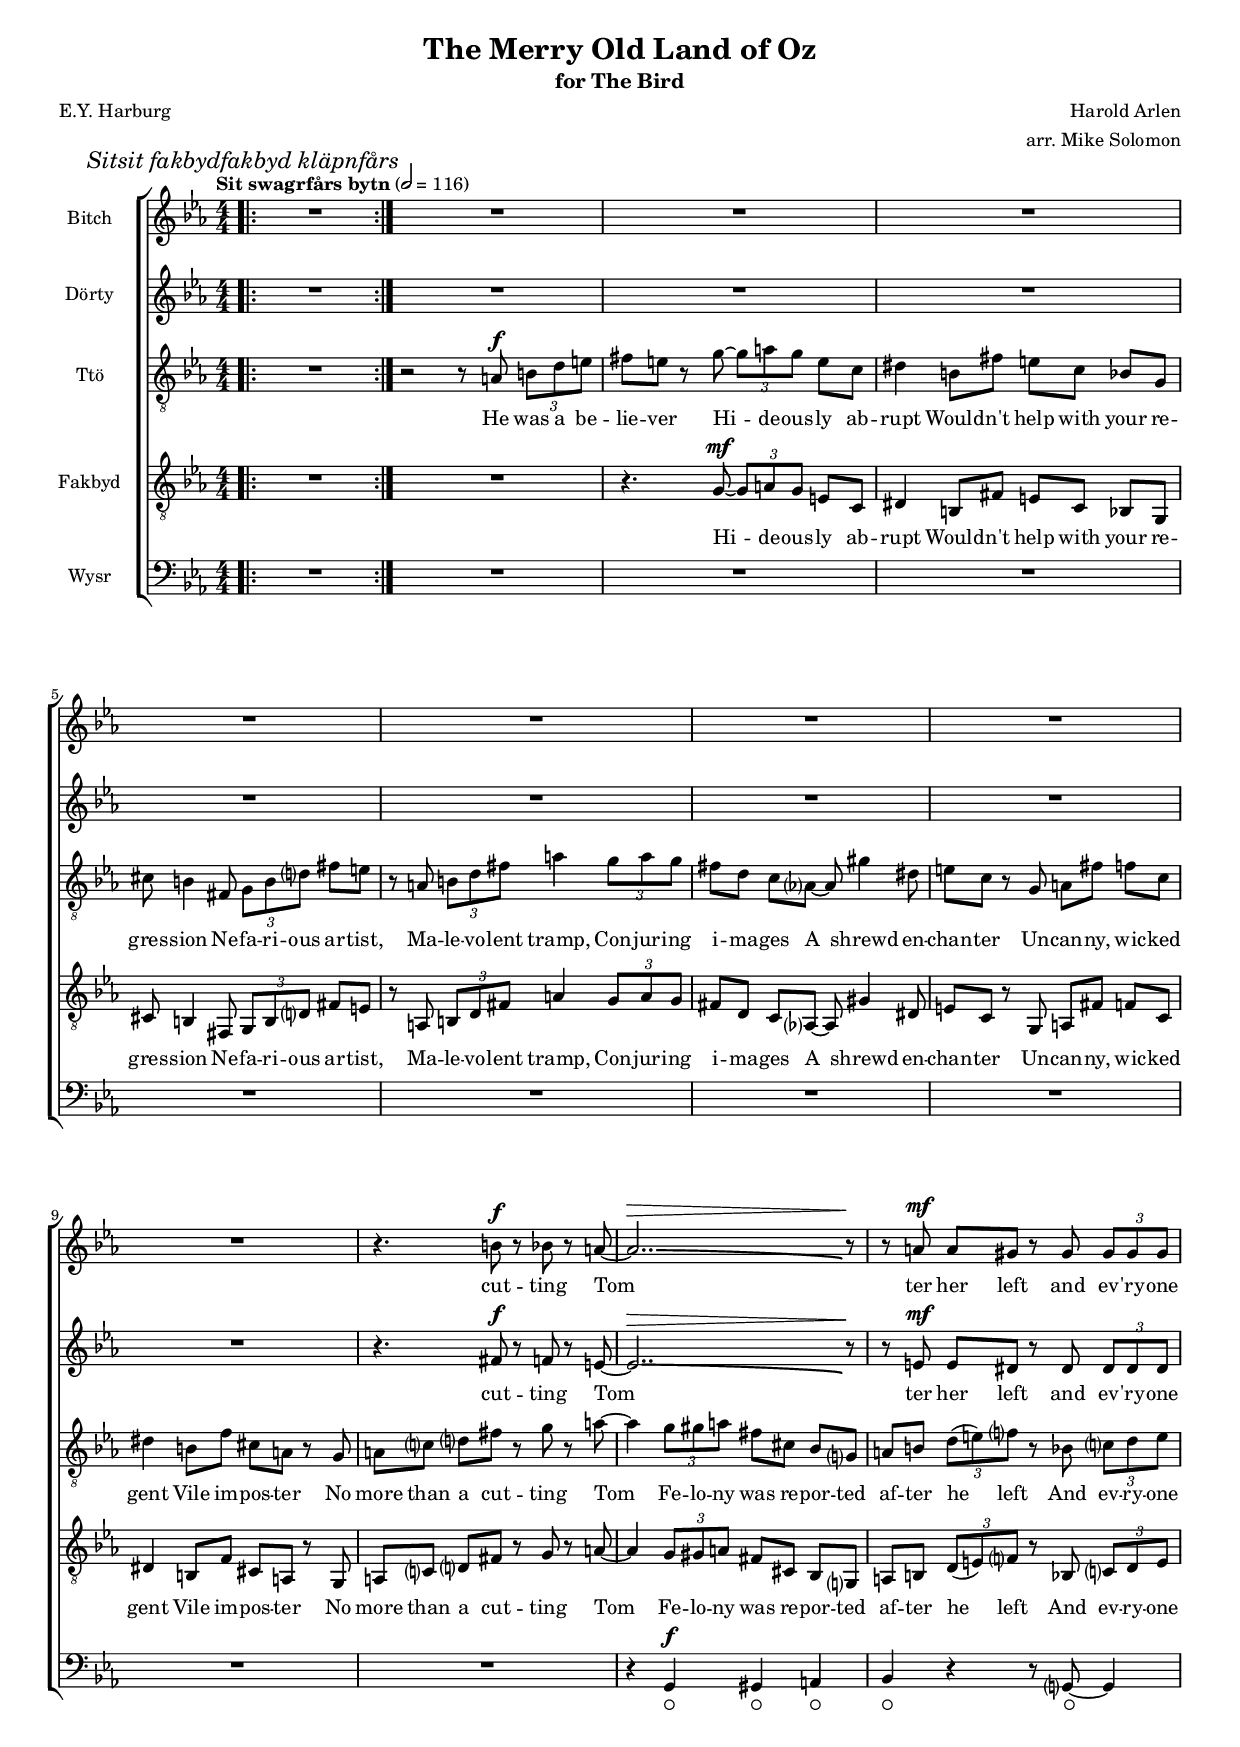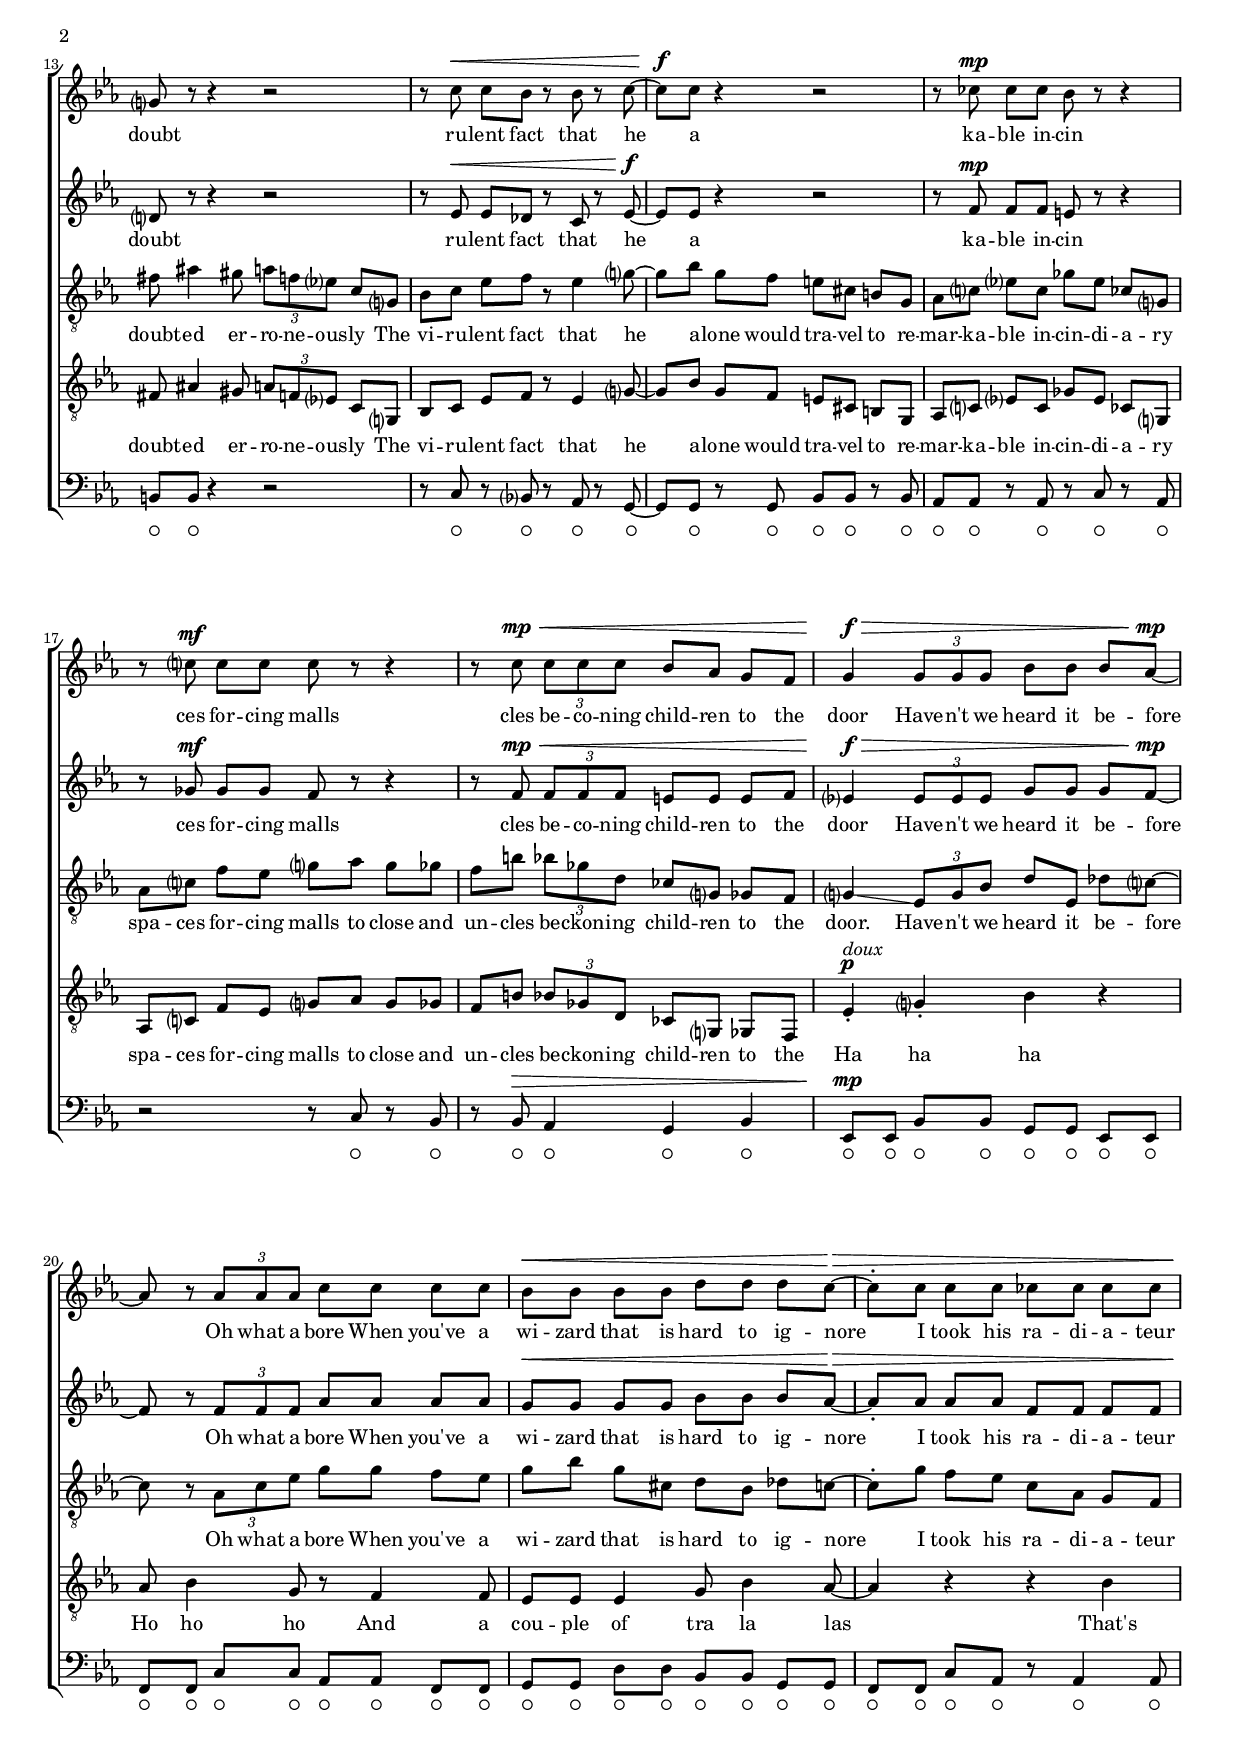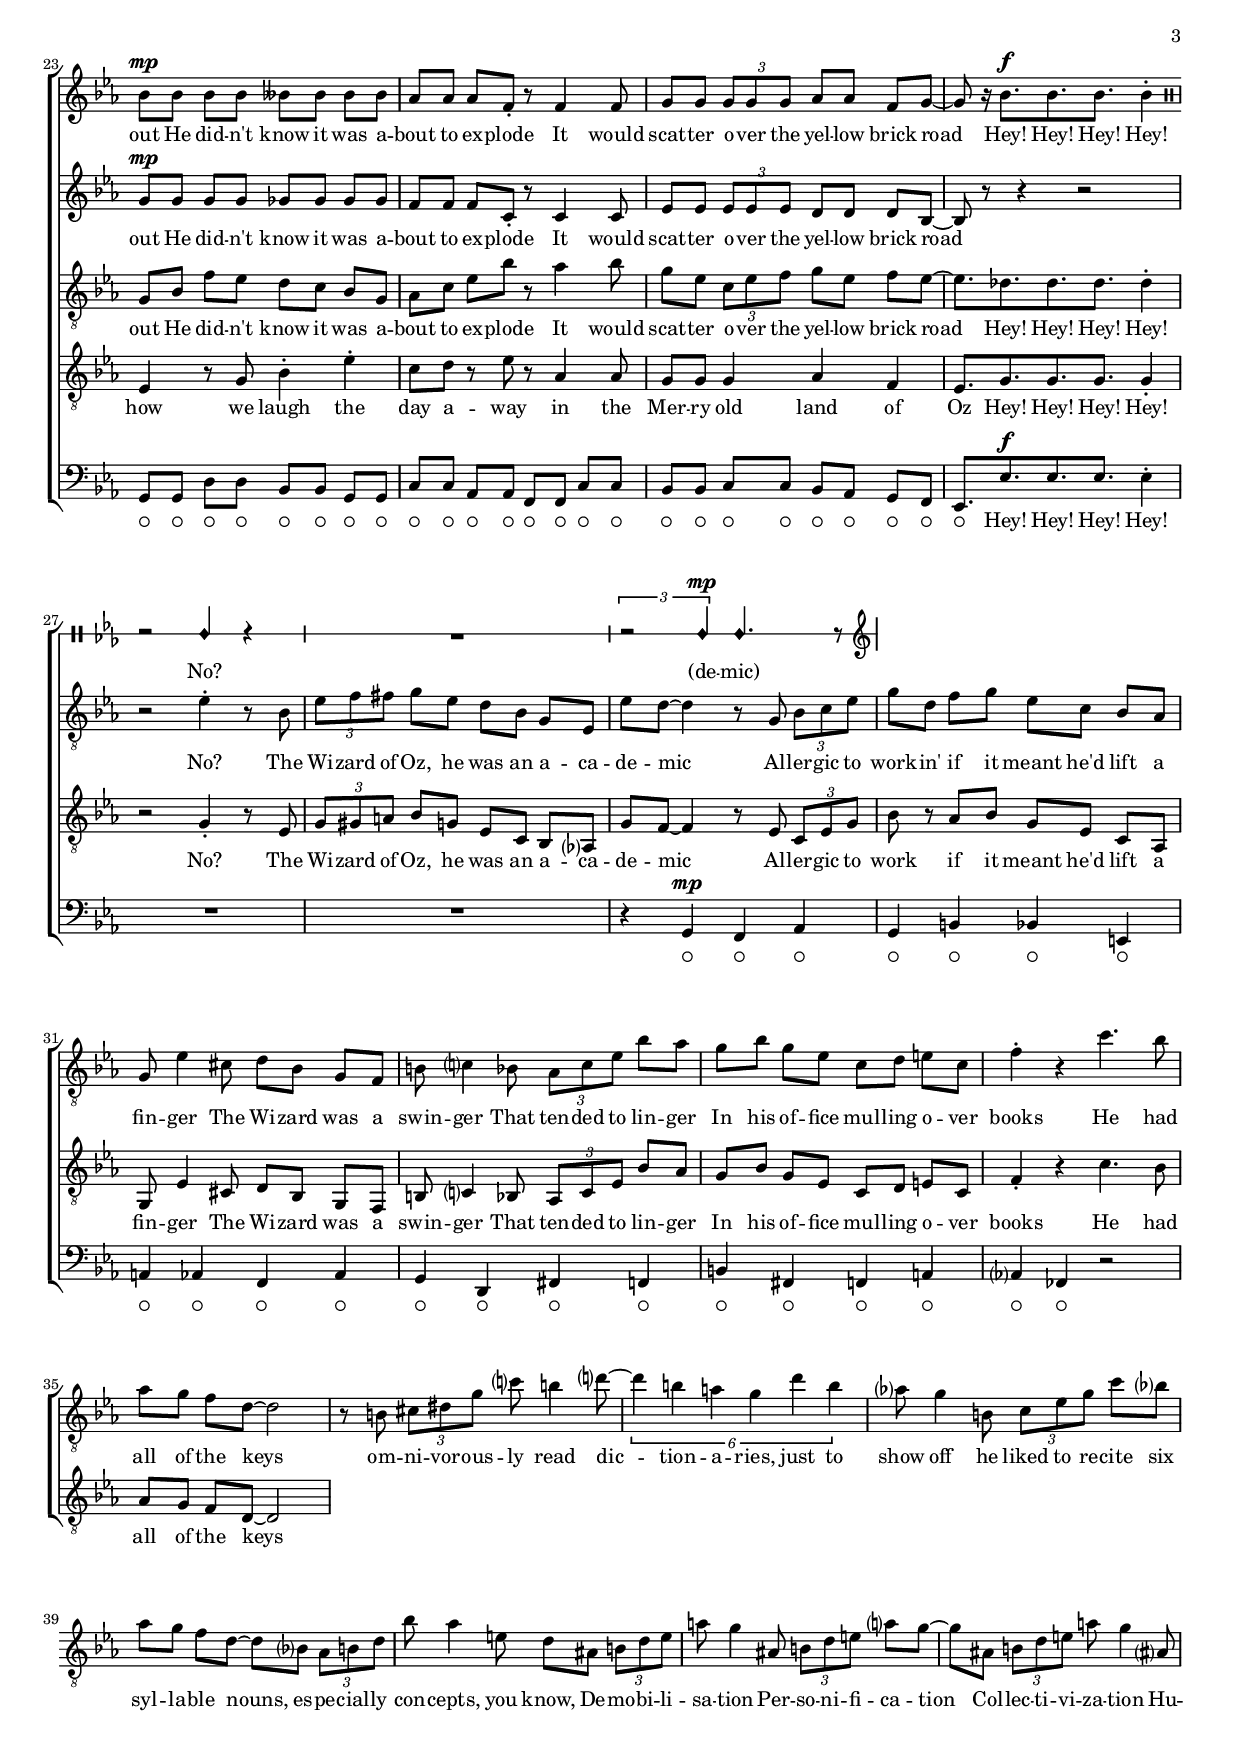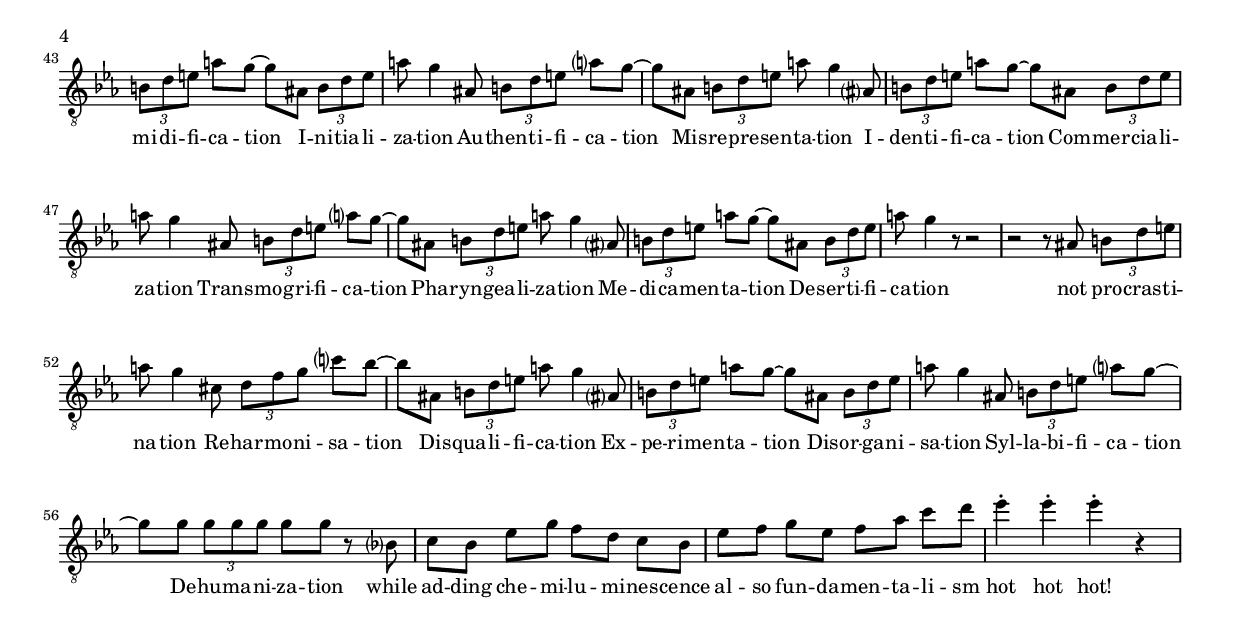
\version "2.17.0"
\include "defs-devel.ly"

maybeStemUp =  { %{\stemUp%} }
maybeStemDown =  { %{\stemDown%} }
maybeStemNeutral = { %{\stemNeutral%} }
#(ly:set-option 'point-and-click #f)
sim = \markup \italic "sim."
MyRed = \Red
MyBlack = \Black
myred = \once \override NoteHead.color = #red
myblack = \revert NoteHead.color
%MyRed = \revert NoteHead.color
%MyBlack = \revert NoteHead.color
%myred = \revert NoteHead.color
%myblack = \revert NoteHead.color

doux = \markup \italic "doux"

\header {
  title = "The Merry Old Land of Oz" %(1)"
  subtitle = \markup { for The Bird }
  composer = "Harold Arlen"
  poet = "E.Y. Harburg"
  arranger = "arr. Mike Solomon"
}

nothing = {}

marks = {
  \time 4/4
  \tempo "Sit swagrfårs bytn" 2=116
  \mark \markup \italic "Sitsit fakbydfakbyd kläpnfårs"
  \bar ".|:"
  s1 \bar ":|."
}

prefatoryMatter = {
  \key ees \major
  #(set-accidental-style 'modern-cautionary)
}

soprano = {
  \relative c'' { 
    \prefatoryMatter
    R1*9 |
    \lod r4. \sh b^\f \lo r \sh bes \lo r \sh a ~ |
    \lodd a2..^\>-\bendAfter #-2 \sh r8\! |
    \lo r8 \sh a^\mf \lo a \sh gis \lo r \sh gis \times 2/3 { gis gis gis } |
    \lo g8 \sh r r4 r2 |
    \lo r8 \sh c^\< \lo c \sh bes \lo r \sh bes \lo r \sh c ~ |
    \lo c^\f \sh c r4 r2 |
    \lo r8 \sh ces^\mp \lo ces \sh ces \lo bes \sh r r4 |
    \lo r8 \sh c^\mf \lo c \sh c \lo c \sh r r4 |
    \lo r8 \sh c^\mp^\< \times 2/3 { c c c } \lo bes \sh aes \lo g \sh f |
    g4^\f^\> \times 2/3 { g8 g g } \lo bes \sh bes \lo bes \sh aes^\mp ~ |
    \lo aes \sh r \times 2/3 { aes aes aes } \lo c \sh c \lo c \sh c |
    \lo bes^\< \sh bes \lo bes \sh bes \lo d \sh d \lo d \sh c^\!^\> ~ |
    \lo c-. \sh c \lo c \sh c \lo ces \sh ces \lo ces \sh ces |
    \lo bes^\mp \sh bes \lo bes \sh bes \lo beses \sh beses \lo beses \sh beses |
    \lo aes \sh aes \lo aes \sh f-. \lo r f4 \sh f8 |
    \lo g \sh g \times 2/3 { g g g } \lo aes \sh aes \lo f \sh g ~ |
    g8 r16 bes8.^\f bes bes bes4-. |
    \cricket
    r2 %{\quiet%} c,4 r4 |
    R1 |
    %\times 2/3 { r2 g'4^\mp } f4. r8 |
    \times 2/3 { r2 c4^\mp } c4. r8 |
    \saNormal
  }
}

sopranoWords = \lyricmode {
  cut -- ting Tom
  ter her left and ev -- 'ry -- one doubt
  ru -- lent fact that he a
  ka -- ble in -- cin
  ces for -- cing malls
  cles be -- co -- ning child -- ren to the door
  Have -- n't we heard it be -- fore
  Oh what a bore
  When you've a wi -- zard that is hard to ig -- nore
  I took his ra -- di -- a -- teur out
  He did -- n't know it was a -- bout to ex -- plode
  It would scat -- ter o -- ver the yel -- low brick road
  \repeat unfold 4 Hey! No?
  (de -- mic)
}

mezzo = {
  \relative c' {
    \prefatoryMatter
    R1*9 |
    \lod r4. \sh fis^\f \lo r \sh f \lo r \sh e ~ |
    \lodd e2..^\>-\bendAfter #-2 \sh r8\! |
    \lo r8 \sh e^\mf \lo e \sh dis \lo r \sh dis \times 2/3 { dis dis dis } |
    \lo d8 \sh r r4 r2 |
    \lo r8 \sh ees^\< \lo ees \sh des \lo r \sh c \lo r \sh ees^\f ~ |
    \lo ees \sh ees r4 r2 |
    \lo r8 \sh f^\mp \lo f \sh f \lo e \sh r r4 |
    \lo r8 \sh ges^\mf \lo ges \sh ges \lo f \sh r r4 |
    \lo r8 \sh f^\mp^\< \times 2/3 { f f f } \lo e \sh e \lo e \sh f |
    ees4^\f^\> \times 2/3 { ees8 ees ees } \lo g \sh g \lo g \sh f^\mp ~ |
    \lo f \sh r \times 2/3 { f f f } \lo aes \sh aes \lo aes \sh aes |
    \lo g^\< \sh g \lo g \sh g \lo bes \sh bes \lo bes \sh aes^\!^\> ~ |
    \lo aes-. \sh aes \lo aes \sh aes \lo f \sh f \lo f \sh f |
    \lo g^\mp \sh g \lo g \sh g \lo ges \sh ges \lo ges \sh ges |
    \lo f \sh f \lo f \sh c-. \lo r c4 \sh c8 |
    \lo ees \sh ees \times 2/3 { ees ees ees } \lo d \sh d \lo d \sh bes ~ |
    bes8 r8 r4 r2 |
  }
}

mezzoWords = \lyricmode {
  cut -- ting Tom
  ter her left and ev -- 'ry -- one doubt
  ru -- lent fact that he a
  ka -- ble in -- cin
  ces for -- cing malls
  cles be -- co -- ning child -- ren to the door
  Have -- n't we heard it be -- fore
  Oh what a bore
  When you've a wi -- zard that is hard to ig -- nore
  I took his ra -- di -- a -- teur out
  He did -- n't know it was a -- bout to ex -- plode
  It would scat -- ter o -- ver the yel -- low brick road
  \repeat unfold 4 Hey! No?
}

goodTimesTogether = \relative c'' {
  \sh g ~ \times 2/3 { g8 a g } \lo e \sh c |
  dis4 \lo b8 \sh fis'8 \lo e \sh c \lo bes \sh g |
  \lo cis b4 \sh fis8 \times 2/3 { g b d } \lo fis \sh e |
  \lo r \sh a, \times 2/3 { b d fis } a4 \times 2/3 { g8 a g } |
  \lo fis \sh d \lo c \sh aes8 ~ \lo aes gis'4 \sh dis8 |
  \lo e \sh c \lo r \sh g \lo a \sh fis' \lo f \sh c |
  dis4 \lo b8 \sh f'8 \lo cis \sh a \lo r \sh g |
  \lo a \sh c \lo d \sh fis \lo r \sh g \lo r \sh a8 ~ |
  a4 \times 2/3 { g8 gis a } \lo fis \sh cis \lo bes \sh g |
  \lo a \sh b \times 2/3 { d ( e ) f } \lo r \sh bes, \times 2/3 { c d e } |
  \lo fis ais4 \sh gis8 \times 2/3 { a f ees } \lo c \sh g |
  \lo bes \sh c \lo ees \sh f \lo r ees4 \sh g ~ |
  \lo g \sh bes \lo g \sh f \lo e \sh cis \lo b \sh g |
  \lo aes \sh c \lo ees \sh c \lo ges' \sh ees \lo ces \sh g |
  \lo aes \sh c \lo f \sh ees \lo g \sh aes \lo g \sh ges |
  \lo f8 \sh b \times 2/3 { bes ges d } \lo ces \sh g \lo ges \sh f |
}

alto = {
  \relative c' {
    \clef "treble_8"
    \prefatoryMatter
    R1 |
    r2 \lo r8 \sh a^\f \times 2/3 { b d e } |
    \lo fis8 \sh e \lo r
  }
  \goodTimesTogether
  \relative c' {
    g4 \glissando \times 2/3 { ees8 g bes } \lo d \sh ees, \lo des' \sh c ~ |
    \lo c \sh r \times 2/3 { aes8 c ees } \lo g \sh g \lo f \sh ees |
    \lo g \sh bes \lo g \sh cis, \lo d \sh bes \lo des \sh c ~ |
    \lo c-. \sh g' \lo f \sh ees \lo c \sh aes \lo  g \sh f |
    \lo g \sh bes \lo f' \sh ees \lo d \sh c \lo bes \sh g |
    \lo aes \sh c \lo ees \sh bes' \lo r aes4 \sh bes8 |
    \lo g \sh ees \times 2/3 { c ees f } \lo g \sh ees \lo f \sh ees ~ |
    ees8. des des des des4-. |
    r2 ees4-. \lo r8 \sh bes |
    \times 2/3 { ees f fis } \lo g \sh ees \lo d \sh bes \lo g \sh ees |
    \lo ees' \sh d ~ d4 \lo r8 \sh g, \times 2/3 { bes c ees } |
    \lo g8 \sh d \lo f \sh g \lo ees \sh c \lo bes \sh aes |
    \lo g ees'4 \sh cis8 \lo d \sh bes \lo g \sh f |
    \lo b8 c4 \sh bes8 \times 2/3 { aes c ees } \lo bes' \sh aes |
    \lo g \sh bes \lo g \sh ees \lo c \sh d \lo e \sh c |
    f4-. r \lod c'4. \sh bes8 |
    \lo aes8 \sh g \lo f \sh d ~ d2 |
    \lo r8 \sh b \times 2/3 { cis dis g } \lo c b4 \sh d ~ |
    \times 4/6 { d4 b a g d' b } |
    \lo aes g4 \sh b,8 \times 2/3 { c ees g } \lo c \sh bes |
    \lo aes \sh g \lo f \sh d ~ \lo d \sh bes \times 2/3 { aes b d } |
    \lo bes'8 aes4 \sh e8 \lo d \sh ais8 \times 2/3 { b d e } |
    \lo a8 g4 \sh ais,8 \times 2/3 { b d e } \lo a \sh g ~ |
    \lo g \sh ais,8 \times 2/3 { b d e } \lo a g4 \sh ais,8 |
    \times 2/3 { b d e } \lo a \sh g ~ \lo g \sh ais,8 \times 2/3 { b d e } |
    \lo a8 g4 \sh ais,8 \times 2/3 { b d e } \lo a \sh g ~ |
    \lo g \sh ais,8 \times 2/3 { b d e } \lo a g4 \sh ais,8 |
    \times 2/3 { b d e } \lo a \sh g ~ \lo g \sh ais,8 \times 2/3 { b d e } |
    \lo a8 g4 \sh ais,8 \times 2/3 { b d e } \lo a \sh g ~ |
    \lo g \sh ais,8 \times 2/3 { b d e } \lo a g4 \sh ais,8 |
    \times 2/3 { b d e } \lo a \sh g ~ \lo g \sh ais,8 \times 2/3 { b d e } |
    \lo a8 g4 \sh r8 r2 |
    r2 \lo r8 \sh ais,8 \times 2/3 { b d e } |
    \lo a8 g4 \transpose c ees \relative c'' { \sh ais,8 \times 2/3 { b d e } \lo a \sh g ~ |
    \lo g } \sh ais,8 \times 2/3 { b d e } \lo a g4 \sh ais,8 |
    \times 2/3 { b d e } \lo a \sh g ~ \lo g \sh ais,8 \times 2/3 { b d e } |
    \lo a8 g4 \sh ais,8 \times 2/3 { b d e } \lo a \sh g ~ |
    \lo g \sh g \times 2/3 { g g g } \lo g \sh g \lo r \sh bes, |
    \lo c \sh bes \lo ees \sh g \lo f \sh d \lo c \sh bes |
    \lo ees \sh f \lo g \sh ees \lo f \sh aes \lo c \sh d |
    ees4-. ees-. ees-. r4 |
  }
}

togetherWords = \lyricmode {
  Hi -- de -- ous -- ly ab -- rupt
  Would -- n't help with your re -- gres -- sion
  Ne -- fa -- ri -- ous ar -- tist,
  Ma -- le -- vo -- lent tramp,
  Con -- jur -- ing i -- ma -- ges
  A shrewd en -- chan -- ter
  Un -- can -- ny, wic -- ked gent
  Vile im -- pos -- ter
  No more than a cut -- ting Tom
  Fe -- lo -- ny was re -- por -- ted
  af -- ter he left
  And ev -- ry -- one doubt -- ed
  er -- ro -- ne -- ous -- ly
  The vi -- ru -- lent fact that he a --
  lone would tra -- vel to re -- mar -- ka -- ble in -- cin -- di -- a -- ry
  spa -- ces for -- cing malls to close and un -- cles be -- ckon -- ing child -- ren to the
}

altoWords = \lyricmode {
  He was a be -- lie -- ver
  \togetherWords
  door.
  Have -- n't we heard it be -- fore
  Oh what a bore
  When you've a wi -- zard that is hard to ig -- nore
  I took his ra -- di -- a -- teur out
  He did -- n't know it was a -- bout to ex -- plode
  It would scat -- ter o -- ver the yel -- low brick road
  \repeat unfold 4 Hey! No?
  The Wi -- zard of Oz, he was an a -- ca -- de -- mic
  Al -- ler -- gic to work -- in' if it meant he'd lift a fin -- ger
  The Wi -- zard was a swin -- ger
  That ten -- ded to lin -- ger
  In his of -- fice mul -- ling o -- ver books

  He had all of the keys
  om -- ni -- vor -- ous -- ly read dic -- tion -- a -- ries,
  just to show off
  he liked to re -- cite six syl -- la -- ble nouns,
  es -- pe -- cial -- ly con -- cepts, you know,
De -- mo -- bi -- li -- sa -- tion
Per -- so -- ni -- fi -- ca -- tion
Col -- lec -- ti -- vi -- za -- tion
Hu -- mi -- di -- fi -- ca -- tion
I -- ni -- tia -- li -- za -- tion
Au -- then -- ti -- fi -- ca -- tion
Mis -- re -- pre -- sen -- ta -- tion
I -- den -- ti -- fi -- ca -- tion
Com -- mer -- cia -- li -- za -- tion
Trans -- mo -- gri -- fi -- ca -- tion
Pha -- ryn -- gea -- li -- za -- tion
Me -- di -- ca -- men -- ta -- tion
De -- ser -- ti -- fi -- ca -- tion
not pro -- cras -- ti -- na -- tion
Re -- har -- mo -- ni -- sa -- tion
%{\tag #'disqualification%} { Dis -- qua -- li -- fi -- ca -- tion }
Ex -- pe -- ri -- men -- ta -- tion
%%%%
Dis -- or -- ga -- ni -- sa -- tion
Syl -- la -- bi -- fi -- ca -- tion
De -- hu -- ma -- ni -- za -- tion
while ad -- ding che -- mi -- lu -- mi -- nes -- cence
al -- so fun -- da -- men -- ta -- li -- sm
hot hot hot!
}

tenor = {
  {
    \clef "treble_8"
    \prefatoryMatter
    R1 |
    R1 |
    \lod r4.
  }
  << { \transpose c c, \goodTimesTogether } { \sh s8^\mf } >>
  \relative c {
    ees4-.^\doux^\p g-. bes4 r |
    \lo aes8 bes4 \sh g8 \lo r f4 \sh f8 |
    \lo ees8 \sh ees ees4 \lo g8 bes4 \sh aes ~ |
    aes4 r r bes |
    ees,4 \lo r \sh g bes4-. ees-. |
    \lo c \sh d \lo r \sh ees \lo r aes,4 \sh aes8 |
    \lo g \sh g g4 aes f |
    ees8. g g g g4-. |
    r2 g4-. \lo r8 \sh ees |
    \times 2/3 { g gis a } \lo bes \sh g \lo ees \sh c \lo bes \sh aes |
    \lo g' \sh f ~ f4 \lo r8 \sh ees \times 2/3 { c ees g } |
    \lo bes \sh r \lo aes \sh bes \lo g \sh ees \lo c \sh aes |
    \lo g ees'4 \sh cis8 \lo d \sh bes \lo g \sh f |
    \lo b8 c4 \sh bes8 \times 2/3 { aes c ees } \lo bes' \sh aes |
    \lo g \sh bes \lo g \sh ees \lo c \sh d \lo e \sh c |
    f4-. r \lod c'4. \sh bes8 |
    \lo aes8 \sh g \lo f \sh d ~ d2 |
  }
}

tenorWords = \lyricmode {
  \togetherWords
  Ha ha ha
  Ho ho ho
  And a cou -- ple of tra la las
  That's how we laugh the day a -- way in the
  Mer -- ry old land of Oz
  \repeat unfold 4 Hey! No?
  The Wi -- zard of Oz, he was an a -- ca -- de -- mic
  Al -- ler -- gic to work if it meant he'd lift a fin -- ger
  The Wi -- zard was a swin -- ger
  That ten -- ded to lin -- ger
  In his of -- fice mul -- ling o -- ver books

  He had all of the keys
  om -- ni -- vor -- ous -- ly read dic -- tion -- a -- ries,
  just to show off
  he liked to re -- cite six syl -- la -- ble nouns,
  es -- pe -- cial -- ly con -- cepts, you know,
}

bass = {
  \relative c {
    \prefatoryMatter
    \clef bass
    R1*10 |
    r4 g^\f gis a |
    bes r \lo r8 \sh g ~ g4 |
    \lo b \sh b r4 r2 |
    \lo r8 \sh c \lo r \sh bes \lo r \sh aes \lo r \sh g8 ~ |
    \lo g \sh g \lo r \sh g \lo bes \sh bes \lo r \sh bes |
    \lo aes \sh aes \lo r \sh aes \lo r \sh c \lo r \sh aes |
    r2 \lo r8 \sh c \lo r \sh bes |
    \lo r8 \sh bes^\> aes4 g bes |
    \lo ees,^\mp \sh ees \lo bes' \sh bes \lo g \sh g \lo ees \sh ees |
    \lo f \sh f \lo c' \sh c \lo aes \sh aes \lo f \sh f |
    \lo g \sh g \lo d' \sh d \lo bes \sh bes \lo g \sh g |
    \lo f \sh f \lo c' \sh aes \lo r aes4 \sh aes8 |
    \lo g \sh g \lo d' \sh d \lo bes \sh bes \lo g \sh g |
    \lo c \sh c \lo aes \sh aes \lo f \sh f \lo c' \sh c |
    \lo bes \sh bes \lo c \sh c \lo bes \sh aes \lo g \sh f |
    ees8. ees'^\f ees ees ees4-. |
    R1*2 |
    r4 g,^\mp f aes |
    g b bes e, |
    a aes f aes |
    g d fis f |
    b fis f a |
    aes fes r2 |
  }
}

bassWords = \lyricmode {
  \repeat unfold 82 ○
  \repeat unfold 4 Hey!
  \repeat unfold 21 ○
}

%%% SCORE
#(set-global-staff-size 16)

\score {
  \new ChoirStaff <<
    \new Staff \with { instrumentName = \bitchName %shortInstrumentName = #"M."
} <<
      \new Voice = "soprano" { << { \numericTimeSignature
        \soprano
      } {
        \marks
      } {
        \nothing
      }>> }
      \new Lyrics \lyricsto "soprano" {
        \sopranoWords
      }
    >>
    \new Staff \with { instrumentName = \dortyName %shortInstrumentName = #"E."
} <<
      \new Voice = "mezzo" { << { \numericTimeSignature
        \mezzo
      } {
        \nothing
      } >> }
      \new Lyrics \lyricsto "mezzo" {
        \mezzoWords
      }
    >>
    \new Staff \with { instrumentName = \ttoName %shortInstrumentName = #"Mk."
}
 <<
      \new Voice = "alto" { << { \numericTimeSignature
        \alto
      } {
        \marks
      } >> }
      \new Lyrics \lyricsto "alto" {
        \altoWords
      }
    >>
    \new Staff \with { instrumentName = \fakbydName %shortInstrumentName = #"R."
} <<
      \new Voice = "tenor" { << { \numericTimeSignature
        \tenor
      } {
        \nothing
      } >> }
      \new Lyrics \lyricsto "tenor" {
        \tenorWords
      }
    >>
    \new Staff = "realBass" \with { instrumentName = \wysrName %shortInstrumentName = #"P." %\markup { \concat { E \super u . } }
} <<
      \new Voice = "bass" { << { \numericTimeSignature
        \bass
      } {
        \nothing
      } >> }
      \new Lyrics \lyricsto "bass" {
        \bassWords
      }
    >>
  >>
  \layout {
    \context {
      \Voice
      \override TextScript #'layer = #6
      \override NoteHead #'layer = #7
      \override Glissando #'breakable = ##t
      \override TupletNumber #'breakable = ##t
      \override TupletBracket #'breakable = ##t
      \remove "Forbid_line_break_engraver"
    }
    \context {
      \Staff
      \override TimeSignature #'style = #'numbered
      \override StaffSymbol #'layer = #4
      \override TimeSignature #'layer = #3
      \override TimeSignature #'whiteout = ##t
    }
    \context {
      \Lyrics
      %\override LyricText #'whiteout = ##t
      \override LyricText #'layer = #6
    }
    \context {
      \Score
      \override NonMusicalPaperColumn #'allow-loose-spacing = ##f
    }
  }
}

%{
%%% piano redux
#(set-global-staff-size 20)

\score {
  \new PianoStaff <<
    \new Staff <<
      \new Voice = "1" { \voiceOne << \soprano \marks >> }
      \new Voice = "2" { \voiceTwo \mezzo }
      \new Voice = "3" { \voiceThree \alto }
    >>
    \new Staff <<
      \new Voice = "4" { \voiceOne \tenor }
      \new Voice = "5" { \voiceTwo \bass }
    >>
  >>
  \layout {
    \context {
      \Voice
      \override TextScript #'layer = #6
      \override NoteHead #'layer = #7
      \override Glissando #'breakable = ##t
      \override TupletNumber #'breakable = ##t
      \override TupletBracket #'breakable = ##t
      \remove "Forbid_line_break_engraver"
    }
    \context {
      \Staff
      \override TimeSignature #'style = #'numbered
      \override StaffSymbol #'layer = #4
      \override TimeSignature #'layer = #3
      \override TimeSignature #'whiteout = ##t
    }
    \context {
      \Lyrics
      %\override LyricText #'whiteout = ##t
      \override LyricText #'layer = #6
    }
    \context {
      \Score
      \override NonMusicalPaperColumn #'allow-loose-spacing = ##f
    }
  }
}
%}
%%% MIDI

\score {
  \transpose c c \new ChoirStaff <<
    \new Staff \with { midiInstrument = #"alto sax" instrumentName = \bitchName %shortInstrumentName = #"M."
} <<
      \new Voice = "soprano" { << { \numericTimeSignature
        \soprano
      } {
        \marks
      } >> }
      \new Lyrics \lyricsto "soprano" {
        \sopranoWords
      }
    >>
    \new Staff \with { midiInstrument = #"trumpet" instrumentName = \dortyName %shortInstrumentName = #"E."
} <<
      \new Voice = "mezzo" { \numericTimeSignature
        \mezzo
      }
      \new Lyrics \lyricsto "mezzo" {
        \mezzoWords
      }
    >>
    \new Staff \with { midiInstrument = #"tenor sax" instrumentName = \ttoName %shortInstrumentName = #"Mk."
} <<
      \new Voice = "alto" { \numericTimeSignature
        \alto
      }
      \new Lyrics \lyricsto "alto" {
        \altoWords
      }
    >>
    \new Staff \with { midiInstrument = #"baritone sax" instrumentName = \fakbydName %shortInstrumentName = #"R."
} <<
      \new Voice = "tenor" { \numericTimeSignature
        \tenor
      }
      \new Lyrics \lyricsto "tenor" {
        \tenorWords
      }
    >>
    \new Staff \with { midiInstrument = #"electric bass (finger)" instrumentName = \wysrName %shortInstrumentName = #"P." %\markup { \concat { E \super u . } }
} <<
      \new Voice = "bass" { \numericTimeSignature
        \bass
      }
      \new Lyrics \lyricsto "bass" {
        \bassWords
      }
    >>
  >>
  \midi {}
}
